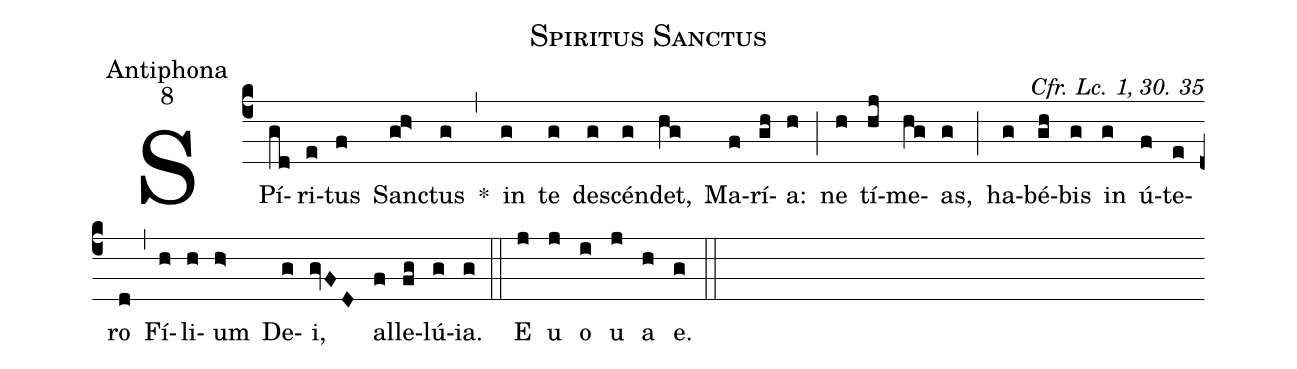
name:Spiritus Sanctus;
office-part:Antiphona;
mode:8;
commentary:Cfr. Lc. 1, 30. 35;
%%
(c4) SPí(gd)ri(e)tus(f) San(gh>)ctus(g) *(,) in(g) te(g) de(g)scén(g)det,(hg) Ma(f)rí(gh)a:(h) (;) ne(h) tí(hj)me(hg)as,(g) (;) ha(g)bé(gh)bis(g) in(g) ú(f)te(e)ro(d) (,) Fí(h)li(h)um(h>) De(g)i,(gvFD) al(f)le(fg)lú(g)ia.(g) (::) E(j) u(j) o(i) u(j) a(h) e.(g) (::)
